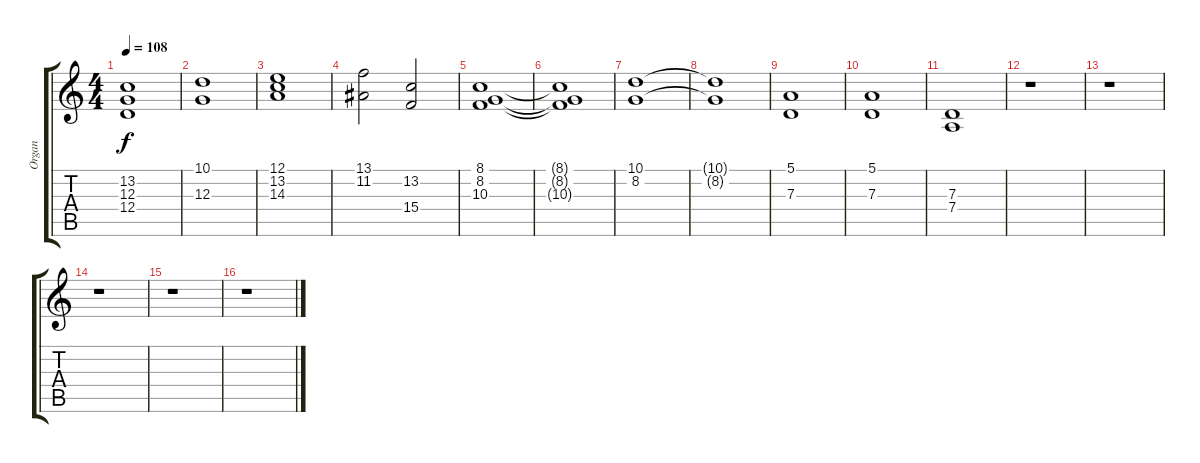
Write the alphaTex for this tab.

\track ("Organ" "Organ") {instrument drawbarorgan}
\staff {score tabs}
\tuning (E4 B3 G3 D3 A2 E2) {hide}
\ts (4 4)
\tempo 108
\clef g2
\ks c
(13.2 12.3 12.4).1{dy f} |
(10.1 12.3).1 |
(12.1 13.2 14.3).1 |
(13.1 11.2).2 (13.2 15.4).2 |
(8.1 8.2 10.3).1 |
(8.1{t} 8.2{t} 10.3{t}).1 |
(10.1 8.2).1 |
(10.1{t} 8.2{t}).1 |
(5.1 7.3).1 |
(5.1 7.3).1 |
(7.3 7.4).1 |
r.1 |
r.1 |
r.1 |
r.1 |
r.1
